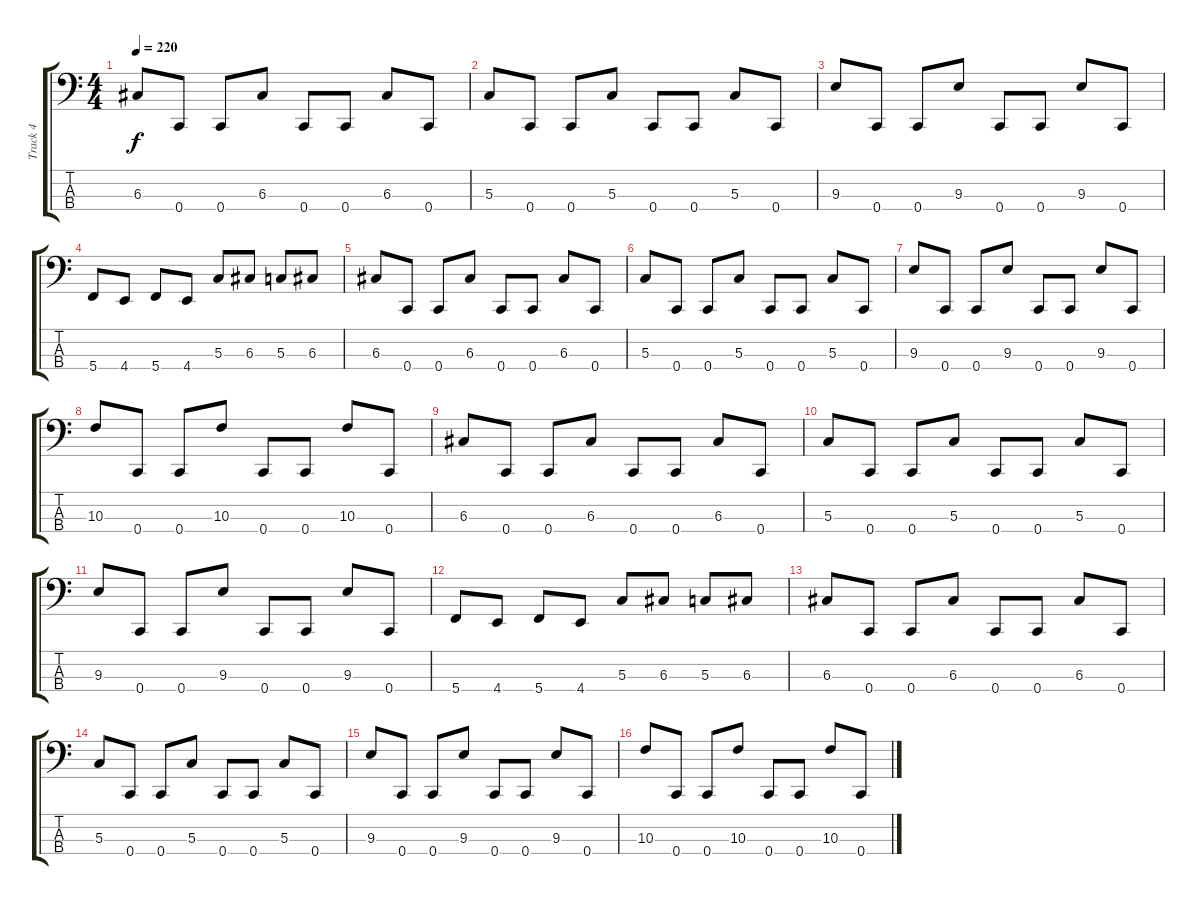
\track ("Track 4" "Track 4") {instrument electricbassfinger}
\staff {score tabs}
\tuning (F2 C2 G1 C1) {hide}
\ts (4 4)
\tempo 220
\clef f4
\ks c
6.3.8{dy f} 0.4.8 0.4.8 6.3.8 0.4.8 0.4.8 6.3.8 0.4.8 |
5.3.8 0.4.8 0.4.8 5.3.8 0.4.8 0.4.8 5.3.8 0.4.8 |
9.3.8 0.4.8 0.4.8 9.3.8 0.4.8 0.4.8 9.3.8 0.4.8 |
5.4.8 4.4.8 5.4.8 4.4.8 5.3.8 6.3.8 5.3.8 6.3.8 |
6.3.8 0.4.8 0.4.8 6.3.8 0.4.8 0.4.8 6.3.8 0.4.8 |
5.3.8 0.4.8 0.4.8 5.3.8 0.4.8 0.4.8 5.3.8 0.4.8 |
9.3.8 0.4.8 0.4.8 9.3.8 0.4.8 0.4.8 9.3.8 0.4.8 |
10.3.8 0.4.8 0.4.8 10.3.8 0.4.8 0.4.8 10.3.8 0.4.8 |
6.3.8 0.4.8 0.4.8 6.3.8 0.4.8 0.4.8 6.3.8 0.4.8 |
5.3.8 0.4.8 0.4.8 5.3.8 0.4.8 0.4.8 5.3.8 0.4.8 |
9.3.8 0.4.8 0.4.8 9.3.8 0.4.8 0.4.8 9.3.8 0.4.8 |
5.4.8 4.4.8 5.4.8 4.4.8 5.3.8 6.3.8 5.3.8 6.3.8 |
6.3.8 0.4.8 0.4.8 6.3.8 0.4.8 0.4.8 6.3.8 0.4.8 |
5.3.8 0.4.8 0.4.8 5.3.8 0.4.8 0.4.8 5.3.8 0.4.8 |
9.3.8 0.4.8 0.4.8 9.3.8 0.4.8 0.4.8 9.3.8 0.4.8 |
10.3.8 0.4.8 0.4.8 10.3.8 0.4.8 0.4.8 10.3.8 0.4.8
